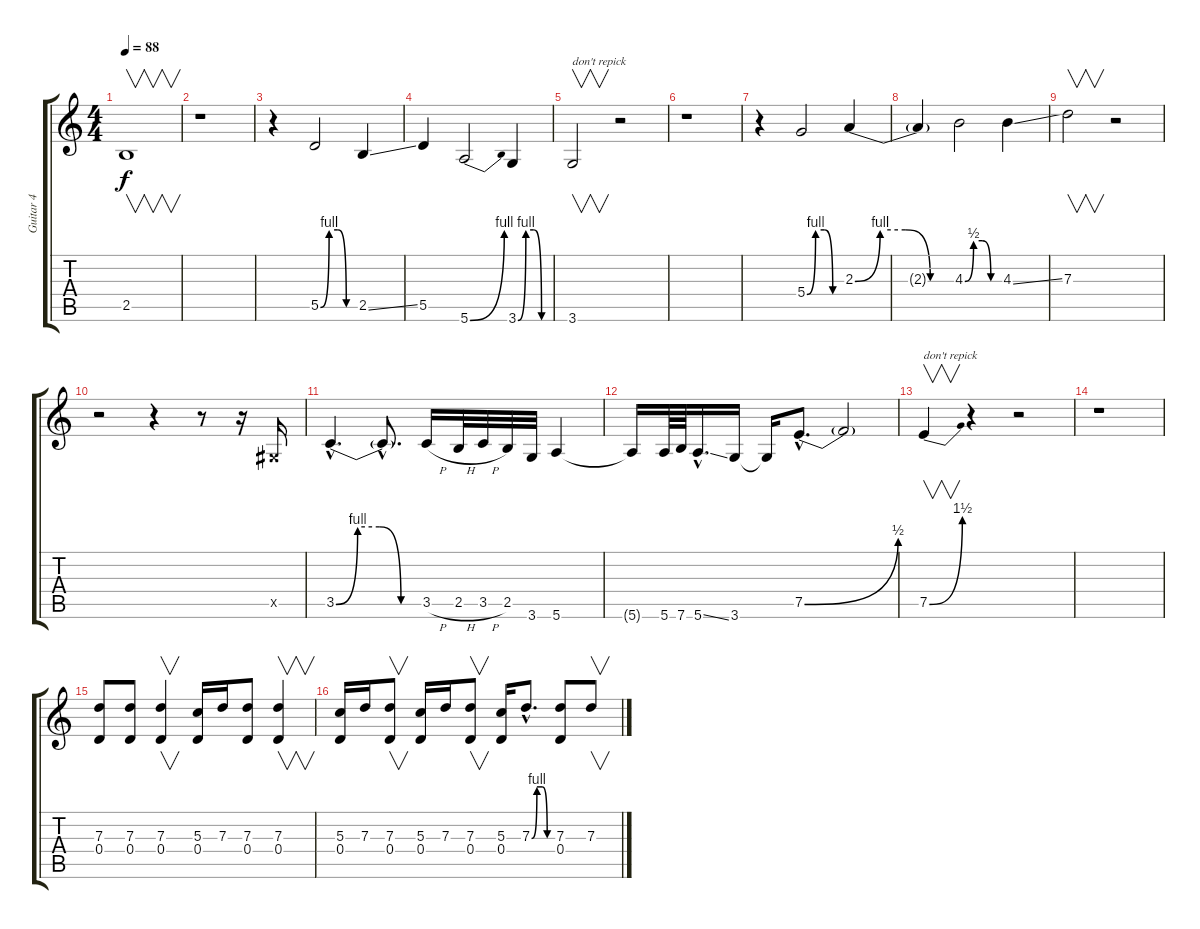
\track ("Guitar 4" "Guitar 4") {instrument overdrivenguitar}
\staff {score tabs}
\tuning (E4 B3 G3 D3 A2 E2) {hide}
\ts (4 4)
\tempo 88
\clef g2
\ks c
2.5.1{v dy f} |
r.1 |
r.4 5.5{be (custom 0 0 15 4 30 4 45 0 60 0)}.2 2.5{ss}.4 |
5.5.4 5.6{be (bend 0 0 60 4)}.2 3.6{be (custom 0 0 15 4 30 4 45 0 60 0)}.4 |
3.6.2{v txt "don't repick"} r.2 |
r.1 |
r.4 5.4{be (custom 0 0 15 4 30 4 45 0 60 0)}.2 2.3{be (custom 0 0 15 4 30 4 45 0 60 0)}.4 |
2.3{t}.4 4.3{be (custom 0 0 15 2 30 2 45 0 60 0)}.2 4.3{ss}.4 |
7.3.2{v} r.2 |
r.2 r.4 r.8 r.16 -1.5{x}.16 |
3.5{be (custom 0 0 15 4 30 4 45 0 60 0) hac}.4{d} 3.5{hac t}.8{d} 3.5{h}.16 2.5{h}.32 3.5{h}.32 2.5.32 3.6.32 5.6.4 |
5.6{t}.16 5.6.64 7.6.64 5.6{ss hac}.16{d} 3.6.16 3.6{t}.16 7.5{be (bend 0 0 60 2) hac}.8{d} 7.5{t}.2 |
7.5{be (bend 0 0 60 6)}.4{v txt "don't repick"} r.4 r.2 |
r.1 |
(7.3 0.4).8 (7.3 0.4).8 (7.3 0.4).4{v} (5.3 0.4).16 7.3.16 (7.3 0.4).8 (7.3 0.4).4{v} |
(5.3 0.4).16 7.3.16 (7.3 0.4).8{v} (5.3 0.4).16 7.3.16 (7.3 0.4).8{v} (5.3 0.4).16 7.3{be (custom 0 0 15 4 30 4 45 0 60 0) hac}.8{d} (7.3 0.4).8 7.3.8{v}
